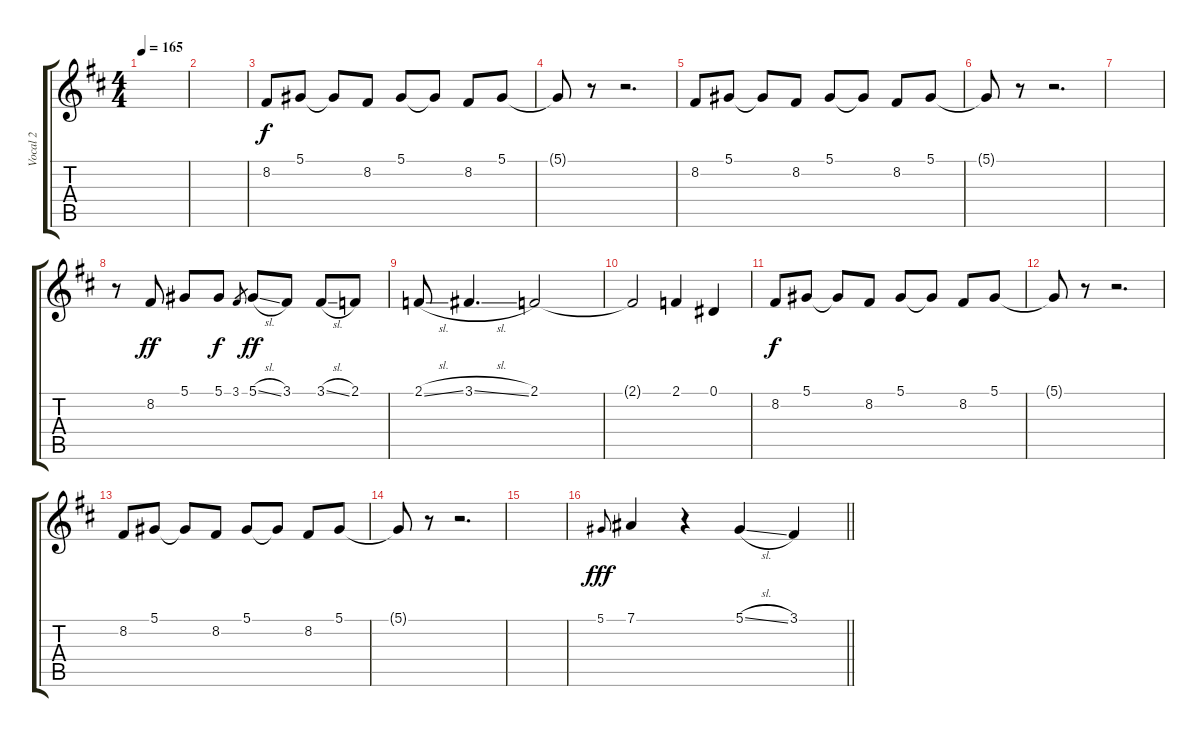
\track ("Vocal 2" "Vocal 2") {instrument tenorsax}
\staff {score tabs}
\tuning (Eb4 Bb3 Gb3 Db3 Ab2 Eb2) {hide}
\ts (4 4)
\tempo 165
\clef g2
\ks d
|
|
8.2.8{dy f balance 8} 5.1.8 5.1{t}.8 8.2.8 5.1.8 5.1{t}.8 8.2.8 5.1.8 |
5.1{t}.8 r.8 r.2{d} |
8.2.8 5.1.8 5.1{t}.8 8.2.8 5.1.8 5.1{t}.8 8.2.8 5.1.8 |
5.1{t}.8 r.8 r.2{d} |
|
r.8 8.2.8{dy ff} 5.1.8 5.1.8{dy f} 3.1.8{gr} 5.1{sl}.8{dy ff} 3.1.8 3.1{sl}.8 2.1.8 |
2.1{sl}.8{balance 0} 3.1{sl}.4{d} 2.1.2 |
2.1{t}.2 2.1.4 0.1.4 |
8.2.8{dy f balance 8} 5.1.8 5.1{t}.8 8.2.8 5.1.8 5.1{t}.8 8.2.8 5.1.8 |
5.1{t}.8 r.8 r.2{d} |
8.2.8 5.1.8 5.1{t}.8 8.2.8 5.1.8 5.1{t}.8 8.2.8 5.1.8 |
5.1{t}.8 r.8 r.2{d} |
|
\barLineRight lightlight
5.1.8{gr onbeat dy fff} 7.1.4 r.4 5.1{sl}.4 3.1.4
